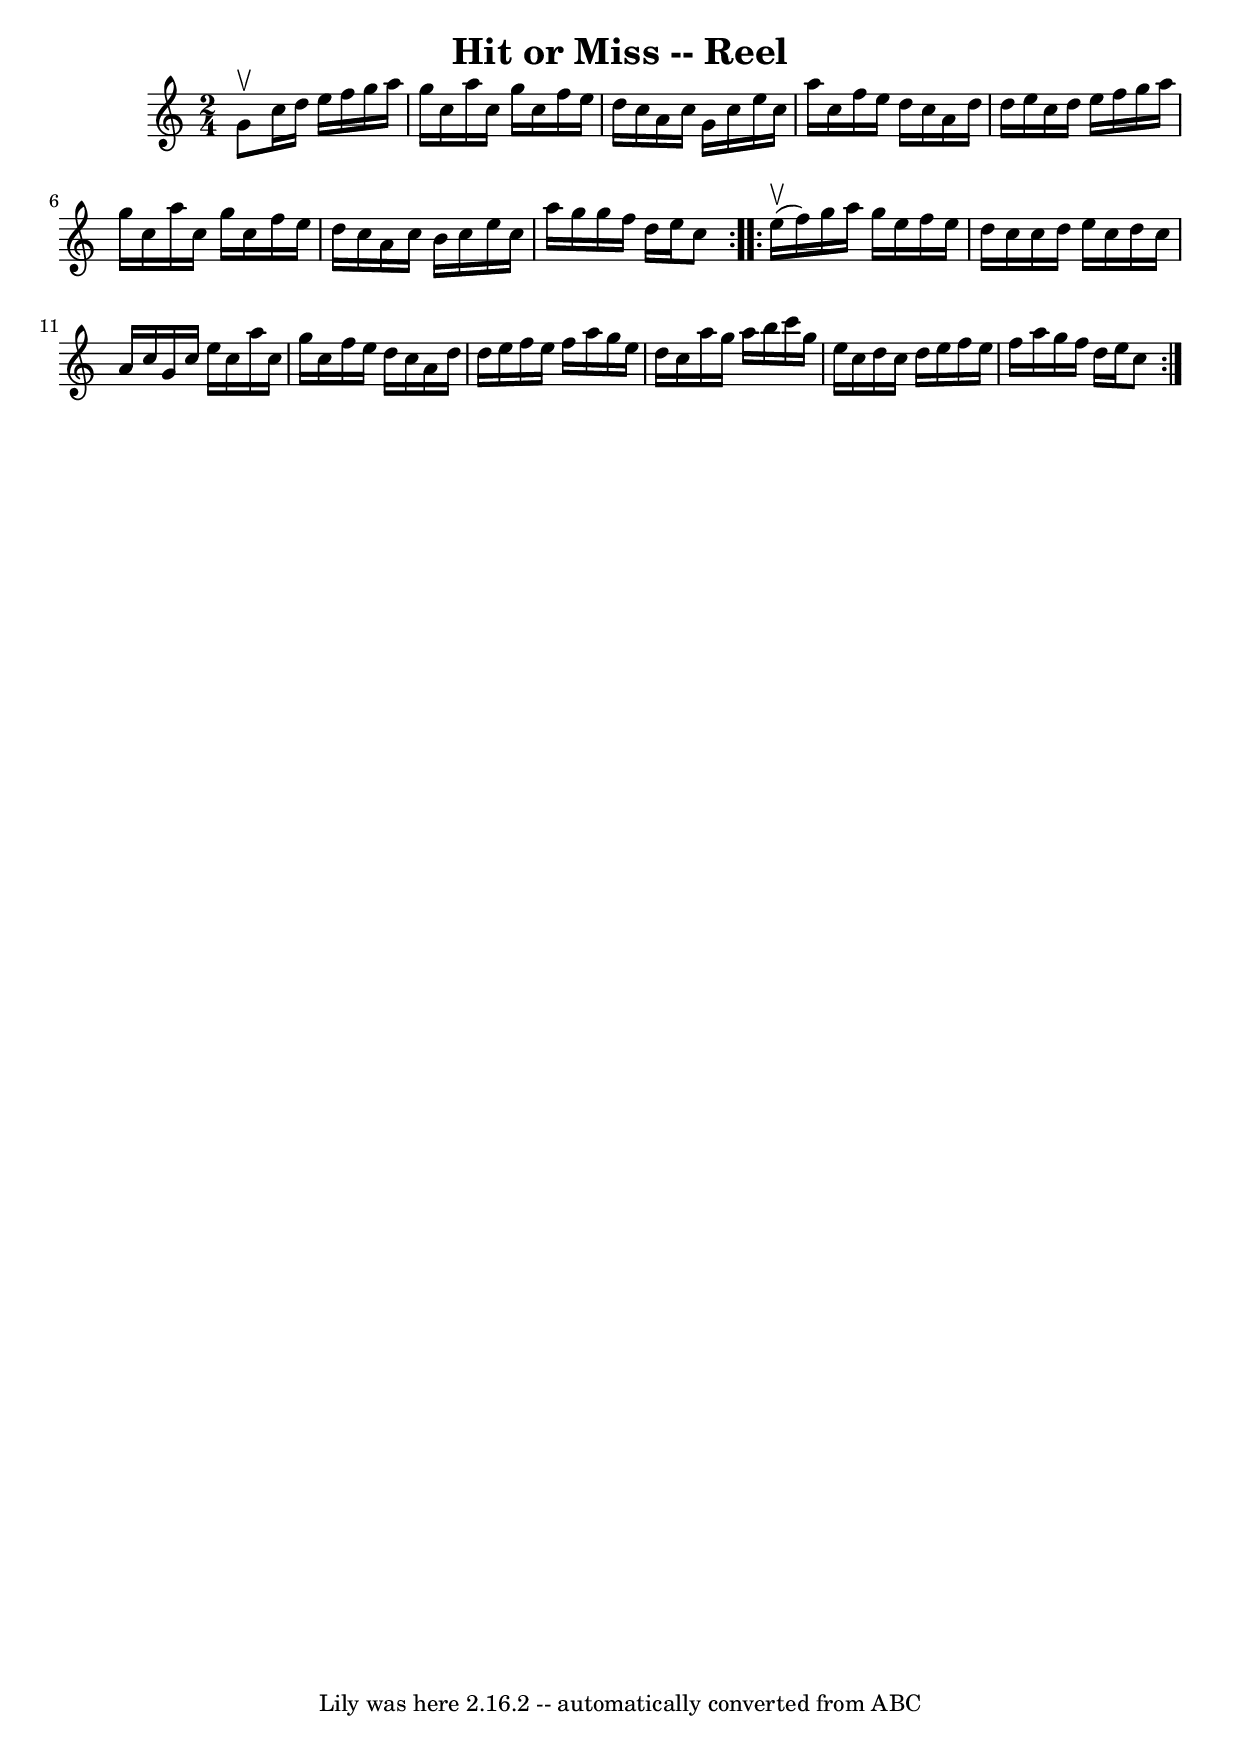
\version "2.16.2"
\include "Mammoth.ily"
\header {
  %% book = "Ryan's Mammoth Collection"
  crossRefNumber = "1"
  footnotes = "\\\\137"
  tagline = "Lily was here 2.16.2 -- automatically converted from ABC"
  title = "Hit or Miss -- Reel"

}
voicedefault =  {



  \repeat volta 2 {

    \time 2/4      \key c \major g'8^\upbow   |
    c''16 d''16 e''16 f''16 g''16 a''16 g''16 c''16     |
    a''16 c''16 g''16 c''16 f''16 e''16 d''16 c''16     |
    a'16 c''16 g'16 c''16 e''16 c''16 a''16 c''16     |
    f''16 e''16 d''16 c''16 a'16 d''16 d''16 e''16     |
    c''16 d''16 e''16 f''16 g''16 a''16 g''16 c''16     |
    a''16 c''16 g''16 c''16 f''16 e''16 d''16 c''16     |
    a'16 c''16 b'16 c''16 e''16 c''16 a''16 g''16     |
    
    g''16 f''16 d''16 e''16 c''8    
 } 
  \repeat volta 2 {
e''16^\upbow(f''16)   |
		    g''16 a''16 g''16 e''16 f''16 e''16 d''16 c''16     |
		    c''16 d''16 e''16 c''16 d''16 c''16 a'16 c''16     |
		    g'16 c''16 e''16 c''16 a''16 c''16 g''16 c''16     |
		    f''16 e''16 d''16 c''16 a'16 d''16 d''16 e''16     |
		    f''16 e''16 f''16 a''16 g''16 e''16 d''16 c''16     |
		    a''16 g''16 a''16 b''16 c'''16 g''16 e''16 c''16     |
		    d''16 c''16 d''16 e''16 f''16 e''16 f''16 a''16     |
		    g''16 f''16 
		    d''16 e''16 c''8    
		 }   

}

\score{
  <<

    \context Staff="default"
    {
      \voicedefault 
      
 }

  >>
  \layout {
    
 }
  \midi {
 }

}
